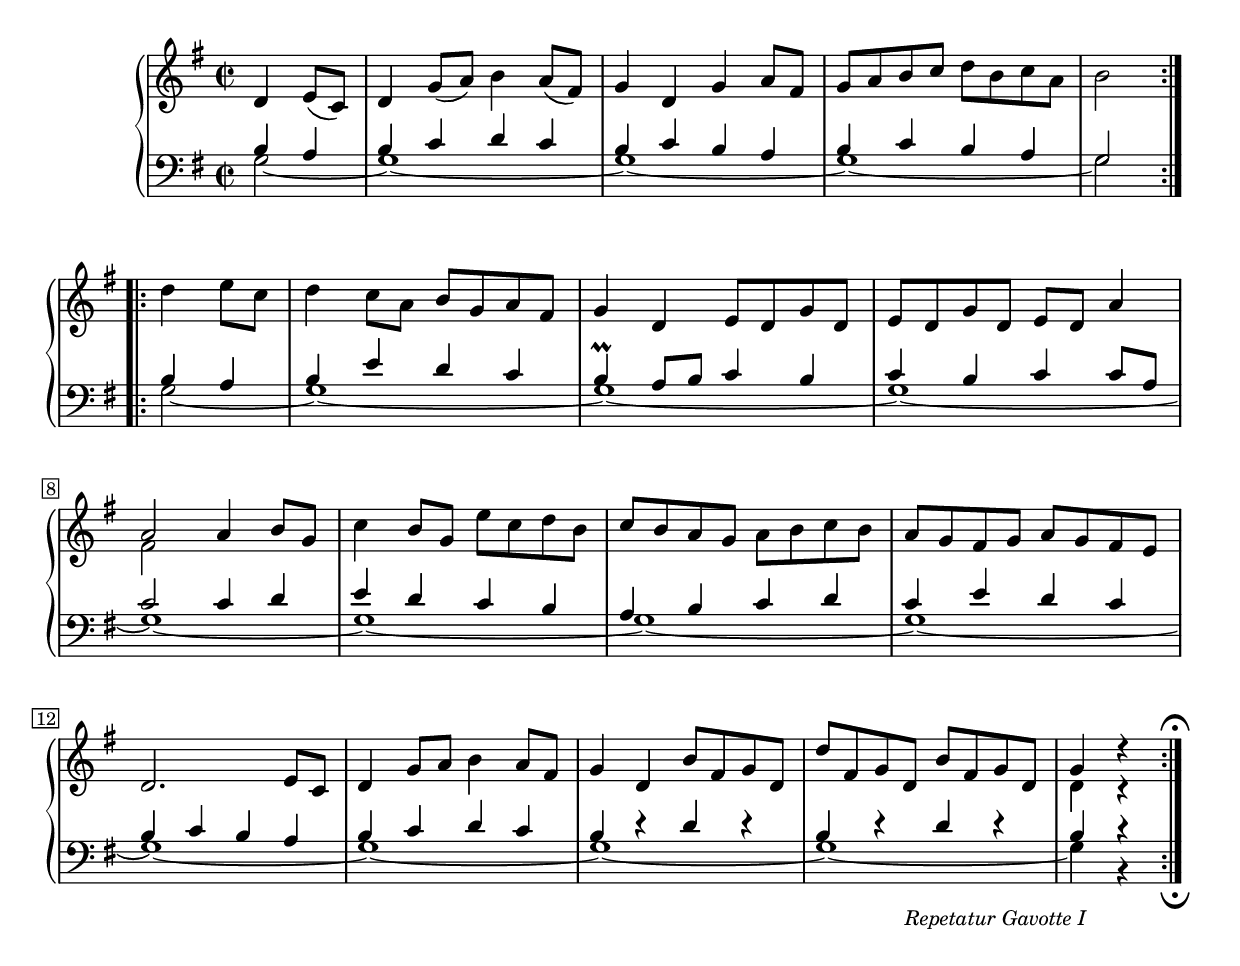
Global = {
  \key g \major
  \include "../../global.ly"
  \time 2/2
}

Soprano = \context Voice = "one" \relative c' {
  \voiceOne
  \stemNeutral\tieNeutral\slurNeutral
  \override MultiMeasureRest.staff-position = #0
  \override Rest.staff-position = #0
  \label #'SuiteIIIGavotteII
  \repeat volta 2 {
  \partial 2 d4 e8( c)
  %1
  | d4 g8( a) b4 a8( fis)
  | g4 d g a8 fis
  | g a b c d b c a
  | b2
  }
  \break
  \repeat volta 2 {
  \partial 2 d4 e8 c
  %5
  | d4 c8 a b g a fis
  | g4 d e8 d g d
  | e d g d e d a'4
  \break
  | a2 a4 b8 g
  | c4 b8 g e' c d b
  %10
  | c b a g a b c b
  | a g fis g a g fis e
  \break
  | d2. e8 c
  | d4 g8 a b4 a8 fis
  | g4 d b'8 fis g d
  %15
  | d' fis, g d b' fis g d
  | g4 d'\rest
    \override Score.TextMark.self-alignment-X = #CENTER
    \textEndMark \markup { \musicglyph "scripts.ufermata" }
  }
}

Alto = \context Voice = "two" \relative c' {
  \voiceTwo
  \stemDown\tieDown
  \override Rest.staff-position = #0
  \partial 2 s2
  %1
  | s1*3
  | s2
  \partial 2 s2
  | s1*3
  | fis2 s
  | s1*7
  | d4 c\rest
}

Tenor = \context Voice = "three" \relative c' {
  \voiceThree
  \stemUp\tieUp
  \override Rest.staff-position = #0
  \partial 2 { b4 a }
  %1
  | b c d c
  | b c b a
  | b c b a
  | g2
  \partial 2 { b4 a }
  %5
  | b e d c
  | b\prall a8 b c4 b
  | c b c c8 a
  | c2 c4 d
  | e d c b
  %10
  | a b c d
  | c e d c
  | b c b a
  | b c d c
  | b d\rest d d\rest
  %15
  | b d\rest
    \once\override Staff.TextScript.extra-offset = #'(-3 . -2)
    d_\markup {
      "Repetatur Gavotte I"
    } d\rest
  | b c\rest
}

Bass = \context Voice = "four" \relative c' {
  \voiceFour
  \stemDown\tieDown
  \override MultiMeasureRest.staff-position = #0
  \override Rest.staff-position = #0
  \repeat volta 2 {
  \partial 2 g2~
  %1
  \repeat unfold 3 {
  | g1~
  }
  | g2
  }
  \break
  \repeat volta 2 {
  \partial 2 g~
  %5
  \repeat unfold 11 {
  | g1~
  }
  | g4 b,\rest
    \tweak direction #DOWN
    \textEndMark \markup { \musicglyph "scripts.dfermata" }
  }
}

\score {
  \new PianoStaff
  <<
    \accidentalStyle Score.piano
    \context Staff = "upper" <<
      \set Staff.midiInstrument = #"acoustic grand"
      \Global
      \clef treble
      \Soprano
      \Alto
    >>
    \context Staff = "lower" <<
      \set Staff.midiInstrument = #"acoustic grand"
      \Global
      \clef bass
      \Tenor
      \Bass
    >>
  >>
  \header {
    composer = ##f % "Johann Sebastian Bach"
    opus = ##f % "BWV 808"
    title = \markup { "Gavotte II ou la Musette" }
    subtitle = ##f
  }
  \layout {
    \context {
      \PianoStaff
      \override Parentheses.font-size = #-2
      \override TextScript.font-shape = #'italic
      \override TextScript.font-size = #-1
    }
  }
  \midi {
    \tempo 4 = 100
  }
}
